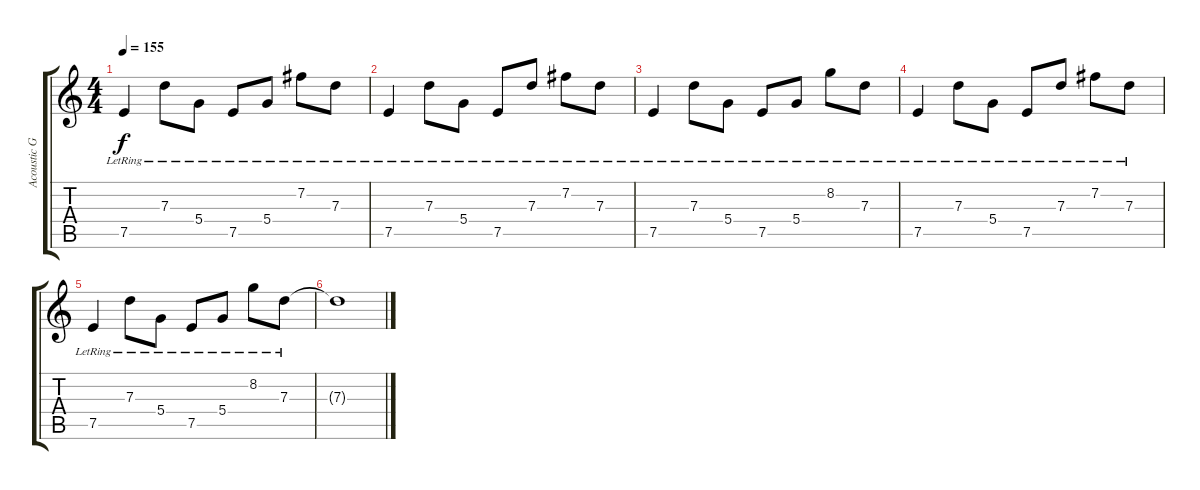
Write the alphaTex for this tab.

\track ("Acoustic Guitar" "Acoustic G") {instrument acousticguitarsteel}
\staff {score tabs}
\tuning (E4 B3 G3 D3 A2 D2) {hide}
\ts (4 4)
\tempo 155
\clef g2
\ks c
7.5{lr}.4{dy f} 7.3{lr}.8 5.4{lr}.8 7.5{lr}.8 5.4{lr}.8 7.2{lr}.8 7.3{lr}.8 |
7.5{lr}.4 7.3{lr}.8 5.4{lr}.8 7.5{lr}.8 7.3{lr}.8 7.2{lr}.8 7.3{lr}.8 |
7.5{lr}.4 7.3{lr}.8 5.4{lr}.8 7.5{lr}.8 5.4{lr}.8 8.2{lr}.8 7.3{lr}.8 |
7.5{lr}.4 7.3{lr}.8 5.4{lr}.8 7.5{lr}.8 7.3{lr}.8 7.2{lr}.8 7.3{lr}.8 |
7.5{lr}.4 7.3{lr}.8 5.4{lr}.8 7.5{lr}.8 5.4{lr}.8 8.2{lr}.8 7.3{lr}.8 |
7.3{t}.1
